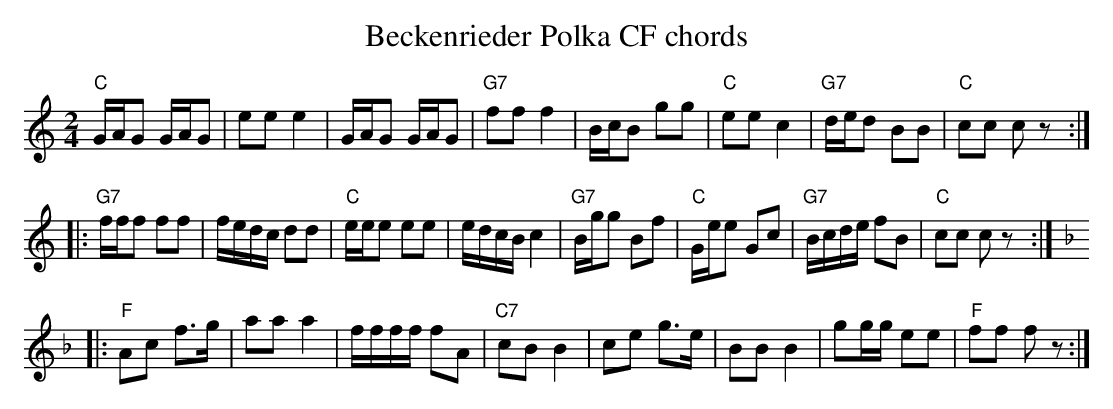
X:1
T: Beckenrieder Polka CF chords
M:2/4
L:1/16
K:C  %%MIDI gchordon
"C"GAG2 GAG2 | e2e2 e4 | GAG2 GAG2 | "G7"f2f2 f4 | BcB2 g2g2 | "C"e2e2 c4 | "G7"ded2 B2B2 | "C"c2c2 c2z2 ::
"G7"fff2 f2f2 | fedc d2d2 | "C"eee2 e2e2 | edcB c4 | "G7"Bgg2 B2f2 | "C"Gee2 G2c2 | "G7"Bcde f2B2 | "C"c2c2 c2z2 :: [K:F] [L:1/8]
"F"Ac f>g | aa a2 | f/f/f/f/ fA | "C7"cB B2 | ce g>e | BB B2 | gg/g/ ee | "F"ff fz :|
